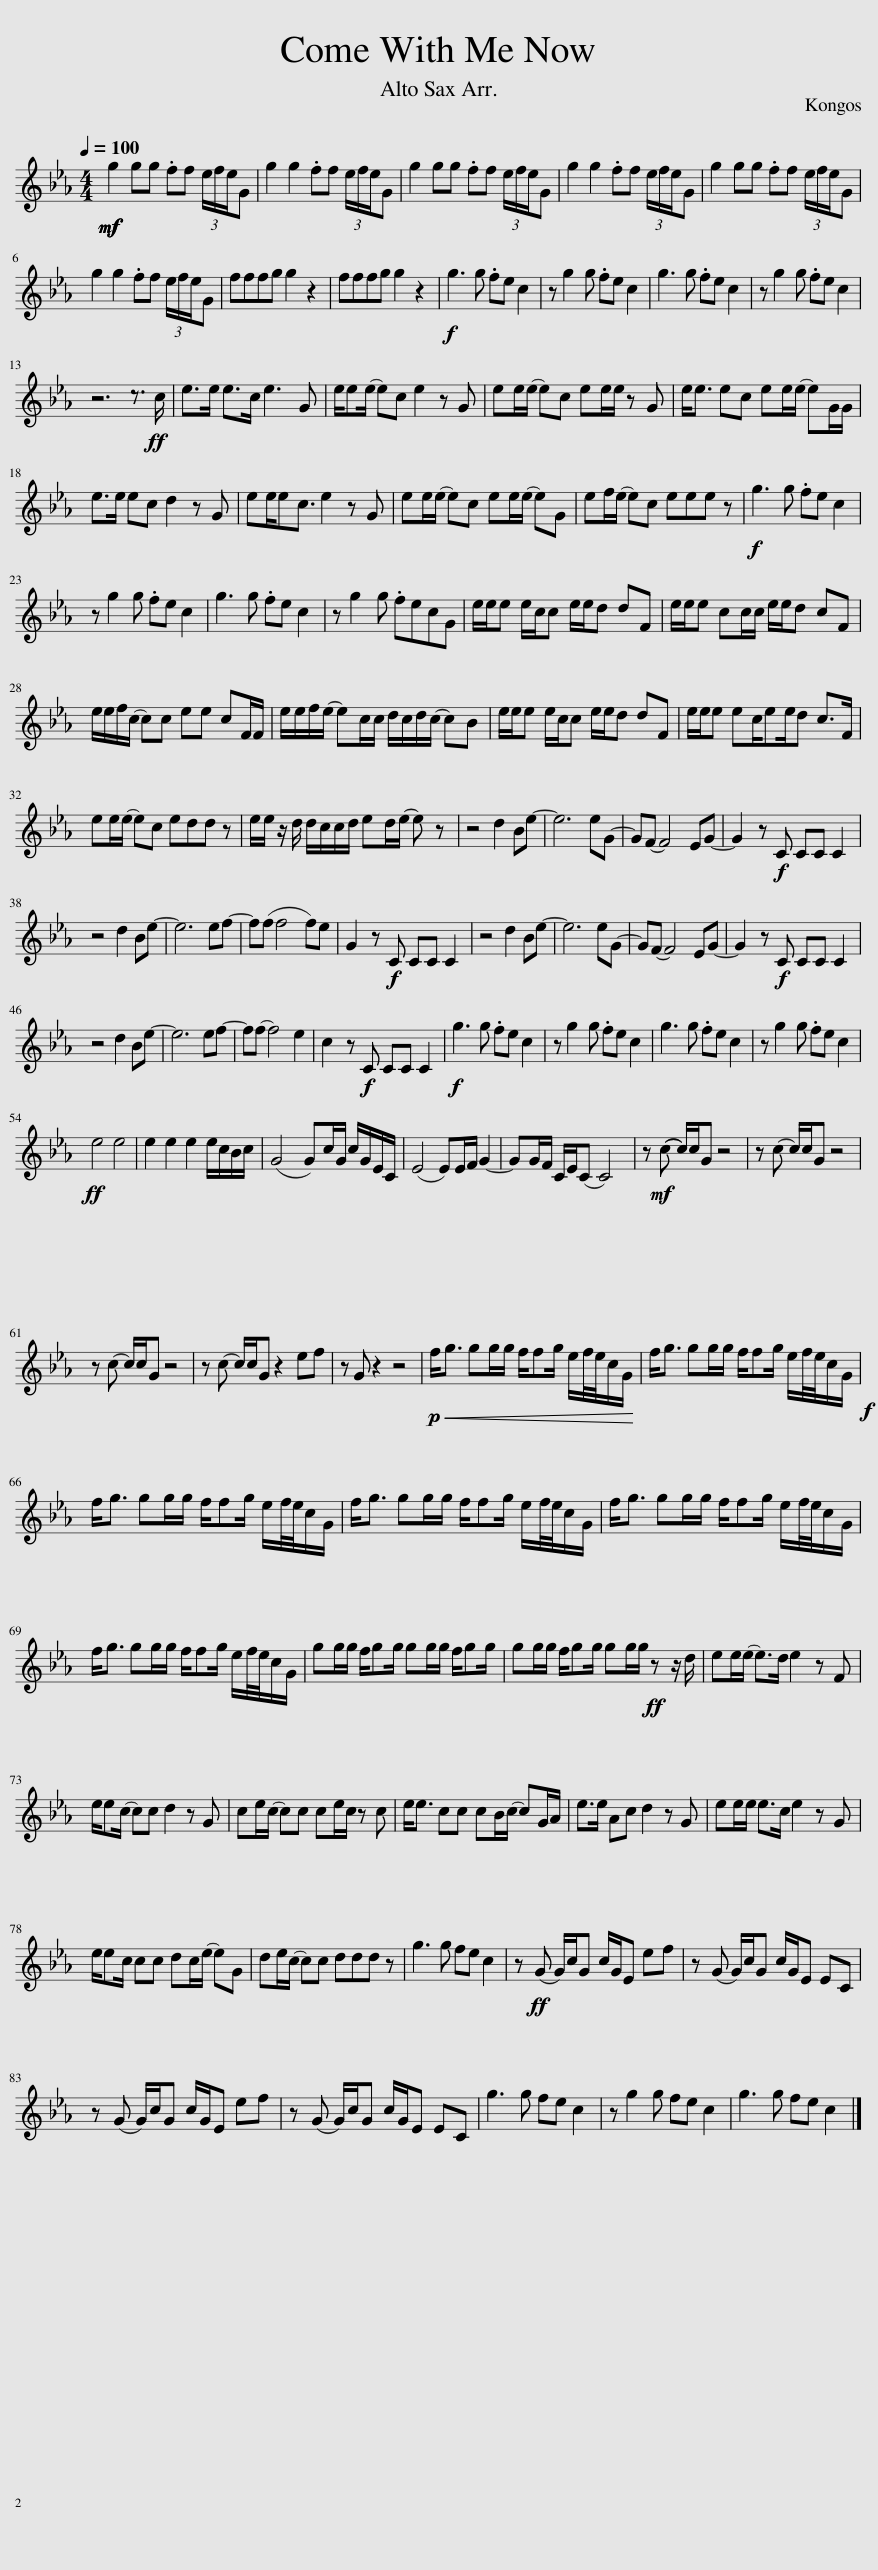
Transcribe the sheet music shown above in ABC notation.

X:1
L:1/8
Q:1/4=100
M:4/4
I:linebreak $
K:none
V:1 treble transpose=-9
V:1
[K:Eb]!mf!!mf! g2 gg .ff (3e/f/e/G | g2 g2 .ff (3e/f/e/G | g2 gg .ff (3e/f/e/G | g2 g2 .ff (3e/f/e/G | g2 gg .ff (3e/f/e/G |$ %5
 g2 g2 .ff (3e/f/e/G | fffg g2 z2 | fffg g2 z2 |!f! g3 g .fe c2 | z g2 g .fe c2 | %10
 g3 g .fe c2 | z g2 g .fe c2 |$ z6 z3/2!ff! c/ | e>e e>c e3 G | e/e(e/ e)c e2 z G | %15
 ee/(e/ e)c ee/e/ z G | e<e ec ee/(e/ e)G/G/ |$ e>e ec d2 z G | ee/ec3/2 e2 z G | ee/(e/ e)c ee/(e/ e)G | %20
 ef/(e/ e)c eee z |!f! g3 g .fe c2 |$ z g2 g .fe c2 | g3 g .fe c2 | z g2 g .fecG | %25
 e/e/e e/c/c e/e/d dF | e/e/e cc/c/ e/e/d cF |$ e/e/f/(c/ c)c ee cF/F/ | e/e/f/(e/ e)c/c/ d/c/d/(c/ c)B | e/e/e e/c/c e/e/d dF | %30
 e/e/e ec/ee/d c>F |$ ee/(e/ e)c edd z | e/e/ z/ d/ d/c/c/d/ ed/(e/ e) z | z4 d2 Be- | e6 eG- | %35
 G(F F4) EG- | G2 z!f! C CC C2 |$ z4 d2 Be- | e6 ef- | f(f f4 f)e | %40
 G2 z!f! C CC C2 | z4 d2 Be- | e6 eG- | G(F F4) EG- | G2 z!f! C CC C2 |$ %45
 z4 d2 Be- | e6 ef- | f(f f4) e2 | c2 z!f! C CC C2 |!f! g3 g .fe c2 | %50
 z g2 g .fe c2 | g3 g .fe c2 | z g2 g .fe c2 |$!ff! e4 e4 | e2 e2 e2 e/c/B/c/ | %55
 (G4 G)c/G/ c/G/E/C/ | (E4 E)E/F/ G2- | GG/F/ C/E/(C C4) | z!mf! ((c c/))c/G z4 | z ((c c/))c/G z4 |$ %60
 z (c c/)c/G z4 | z (c c/)c/G z2 ef | z G z2 z4 |!p! f<!<(!g gg/g/ f/fg/ e/f/4e/4c/G/!<)! | f<g gg/g/ f/fg/ e/f/4e/4c/!f!G/ |$ %65
 f<g gg/g/ f/fg/ e/f/4e/4c/G/ | f<g gg/g/ f/fg/ e/f/4e/4c/G/ | f<g gg/g/ f/fg/ e/f/4e/4c/G/ |$ f<g gg/g/ f/fg/ e/f/4e/4c/G/ | gg/g/ f/gg/ gg/g/ f/gg/ | %70
 gg/g/ f/gg/ gg/g/!ff! z z/ d/ | ee/(e/ e>)d e2 z F |$ e/e(c/ c)c d2 z G | ce/(c/ c)c ce/c/ z c | e<e cc cB/(c/ c)G/A/ | %75
 e>e Ac d2 z G | ee/e/ e>c e2 z G |$ e/ec/ cc dc/(e/ e)G | de/(c/ c)c ddd z | g3 g fe c2 | %80
 z!ff! (G G/)c/G c/G/E ef | z (G G/)c/G c/G/E EC |$ z (G G/)c/G c/G/E ef | z (G G/)c/G c/G/E EC | g3 g fe c2 | %85
 z g2 g fe c2 | g3 g fe c2 |] %87
